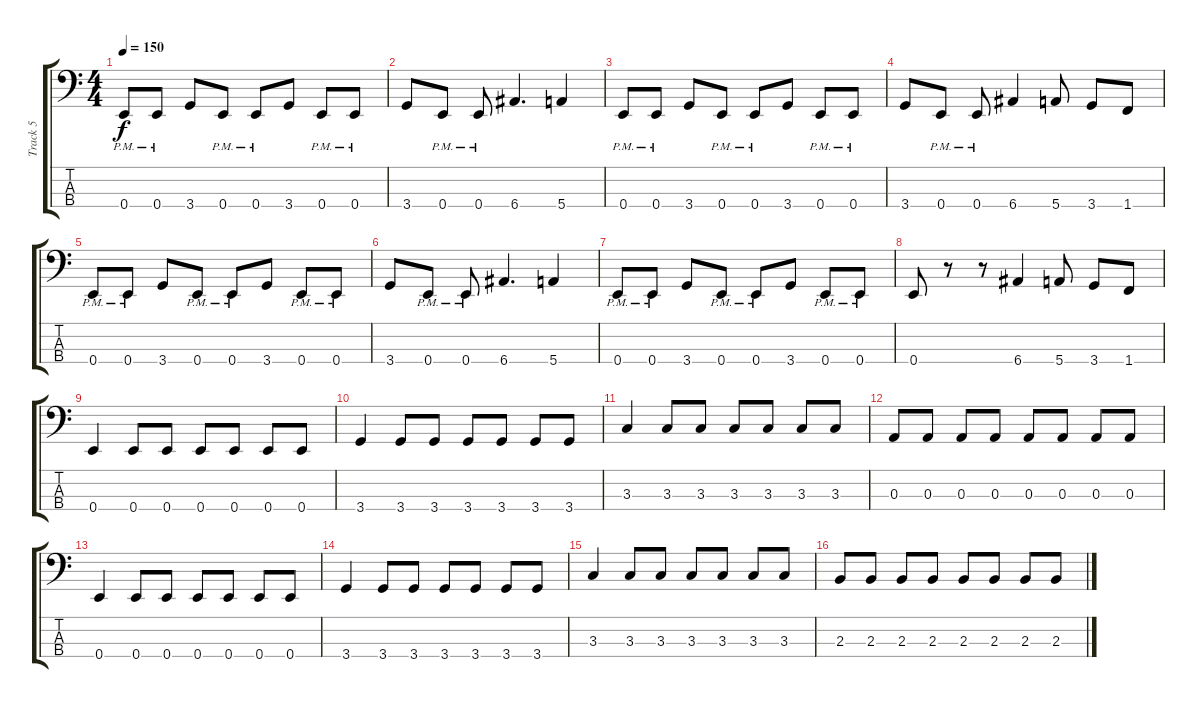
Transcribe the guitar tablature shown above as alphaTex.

\track ("Track 5" "Track 5") {instrument electricbasspick}
\staff {score tabs}
\tuning (G2 D2 A1 E1) {hide}
\ts (4 4)
\tempo 150
\clef f4
\ks c
0.4{pm}.8{dy f} 0.4{pm}.8 3.4.8 0.4{pm}.8 0.4{pm}.8 3.4.8 0.4{pm}.8 0.4{pm}.8 |
3.4.8 0.4{pm}.8 0.4{pm}.8 6.4.4{d} 5.4.4 |
0.4{pm}.8 0.4{pm}.8 3.4.8 0.4{pm}.8 0.4{pm}.8 3.4.8 0.4{pm}.8 0.4{pm}.8 |
3.4.8 0.4{pm}.8 0.4{pm}.8 6.4.4 5.4.8 3.4.8 1.4.8 |
0.4{pm}.8 0.4{pm}.8 3.4.8 0.4{pm}.8 0.4{pm}.8 3.4.8 0.4{pm}.8 0.4{pm}.8 |
3.4.8 0.4{pm}.8 0.4{pm}.8 6.4.4{d} 5.4.4 |
0.4{pm}.8 0.4{pm}.8 3.4.8 0.4{pm}.8 0.4{pm}.8 3.4.8 0.4{pm}.8 0.4{pm}.8 |
0.4.8 r.8 r.8 6.4.4 5.4.8 3.4.8 1.4.8 |
0.4.4 0.4.8 0.4.8 0.4.8 0.4.8 0.4.8 0.4.8 |
3.4.4 3.4.8 3.4.8 3.4.8 3.4.8 3.4.8 3.4.8 |
3.3.4 3.3.8 3.3.8 3.3.8 3.3.8 3.3.8 3.3.8 |
0.3.8 0.3.8 0.3.8 0.3.8 0.3.8 0.3.8 0.3.8 0.3.8 |
0.4.4 0.4.8 0.4.8 0.4.8 0.4.8 0.4.8 0.4.8 |
3.4.4 3.4.8 3.4.8 3.4.8 3.4.8 3.4.8 3.4.8 |
3.3.4 3.3.8 3.3.8 3.3.8 3.3.8 3.3.8 3.3.8 |
2.3.8 2.3.8 2.3.8 2.3.8 2.3.8 2.3.8 2.3.8 2.3.8
